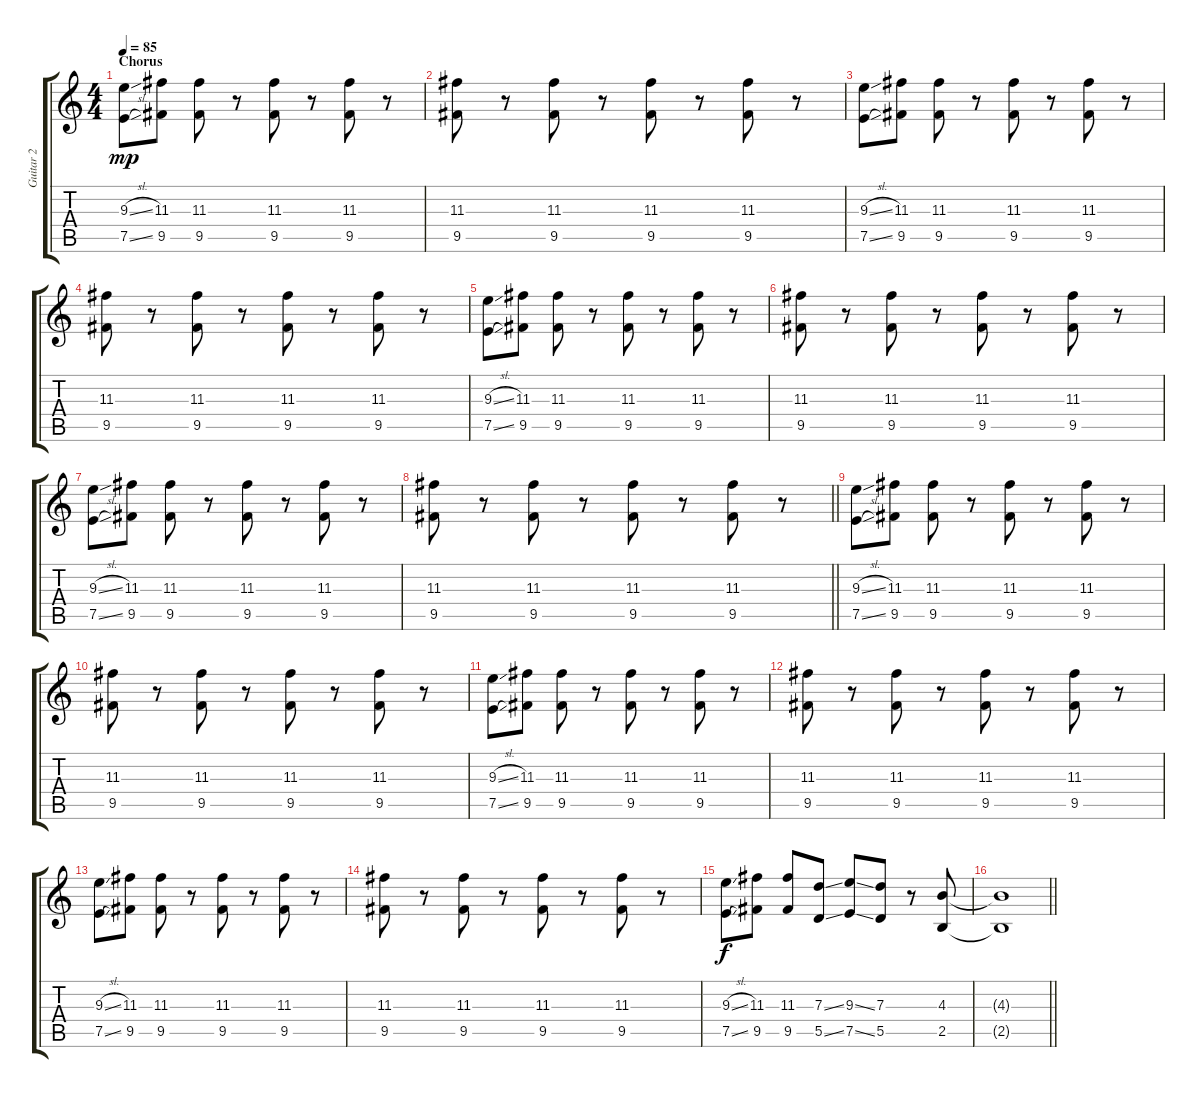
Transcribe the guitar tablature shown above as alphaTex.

\track ("Guitar 2" "Guitar 2") {instrument electricguitarclean}
\staff {score tabs}
\tuning (E4 B3 G3 D3 A2 E2) {hide}
\ts (4 4)
\section ("" "Chorus")
\tempo 85
\clef g2
\ks c
(9.3{sl} 7.5{sl}).8{dy mp} (11.3 9.5).8 (11.3 9.5).8 r.8 (11.3 9.5).8 r.8 (11.3 9.5).8 r.8 |
(11.3 9.5).8 r.8 (11.3 9.5).8 r.8 (11.3 9.5).8 r.8 (11.3 9.5).8 r.8 |
(9.3{sl} 7.5{sl}).8 (11.3 9.5).8 (11.3 9.5).8 r.8 (11.3 9.5).8 r.8 (11.3 9.5).8 r.8 |
(11.3 9.5).8 r.8 (11.3 9.5).8 r.8 (11.3 9.5).8 r.8 (11.3 9.5).8 r.8 |
(9.3{sl} 7.5{sl}).8 (11.3 9.5).8 (11.3 9.5).8 r.8 (11.3 9.5).8 r.8 (11.3 9.5).8 r.8 |
(11.3 9.5).8 r.8 (11.3 9.5).8 r.8 (11.3 9.5).8 r.8 (11.3 9.5).8 r.8 |
(9.3{sl} 7.5{sl}).8 (11.3 9.5).8 (11.3 9.5).8 r.8 (11.3 9.5).8 r.8 (11.3 9.5).8 r.8 |
\barLineRight lightlight
(11.3 9.5).8 r.8 (11.3 9.5).8 r.8 (11.3 9.5).8 r.8 (11.3 9.5).8 r.8 |
(9.3{sl} 7.5{sl}).8 (11.3 9.5).8 (11.3 9.5).8 r.8 (11.3 9.5).8 r.8 (11.3 9.5).8 r.8 |
(11.3 9.5).8 r.8 (11.3 9.5).8 r.8 (11.3 9.5).8 r.8 (11.3 9.5).8 r.8 |
(9.3{sl} 7.5{sl}).8 (11.3 9.5).8 (11.3 9.5).8 r.8 (11.3 9.5).8 r.8 (11.3 9.5).8 r.8 |
(11.3 9.5).8 r.8 (11.3 9.5).8 r.8 (11.3 9.5).8 r.8 (11.3 9.5).8 r.8 |
(9.3{sl} 7.5{sl}).8 (11.3 9.5).8 (11.3 9.5).8 r.8 (11.3 9.5).8 r.8 (11.3 9.5).8 r.8 |
(11.3 9.5).8 r.8 (11.3 9.5).8 r.8 (11.3 9.5).8 r.8 (11.3 9.5).8 r.8 |
(9.3{sl} 7.5{sl}).8{dy f balance 8} (11.3 9.5).8 (11.3 9.5).8 (7.3{ss} 5.5{ss}).8 (9.3{ss} 7.5{ss}).8 (7.3 5.5).8 r.8 (4.3 2.5).8 |
\barLineRight lightlight
(4.3{t} 2.5{t}).1
